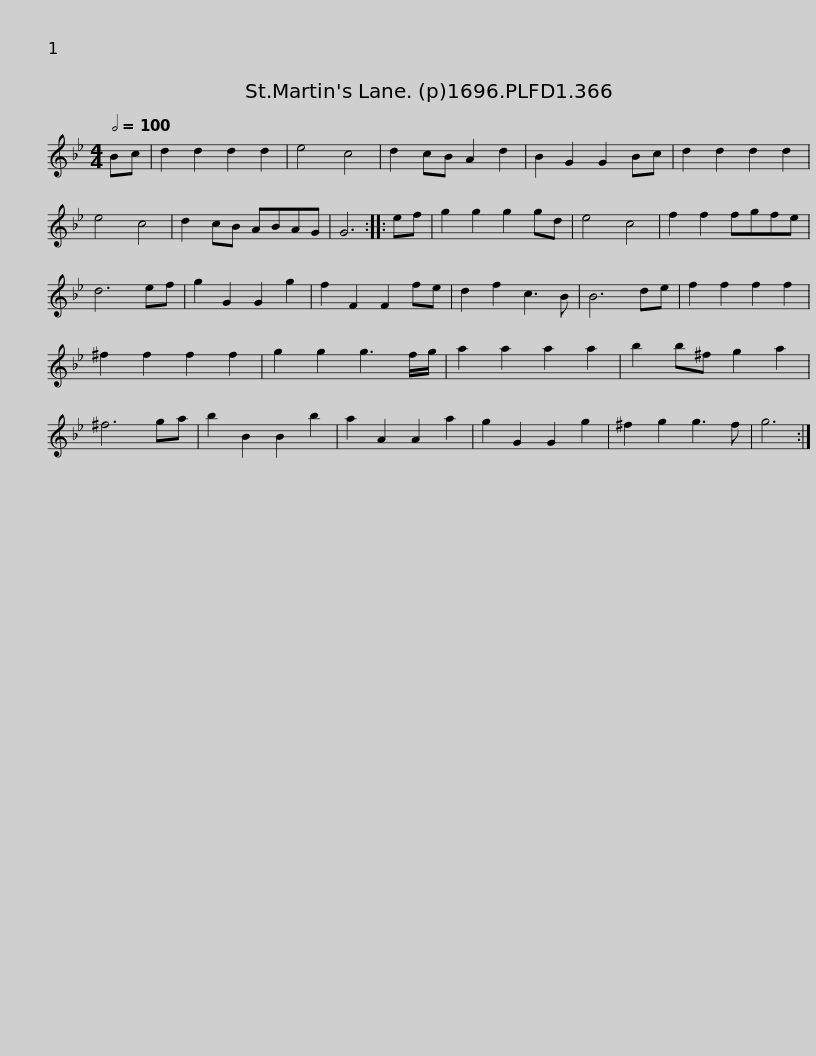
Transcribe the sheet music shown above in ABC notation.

X:1
L:1/8
Q:1/2=100
M:4/4
I:linebreak $
K:Gmin
V:1 treble
V:1
 Bc | d2 d2 d2 d2 | e4 c4 | d2 cB A2 d2 | B2 G2 G2 Bc | %5
 d2 d2 d2 d2 | e4 c4 | d2 cB ABAG | G6 :: ef |$ %10
 g2 g2 g2 gd | e4 c4 | f2 f2 fgfe | d6 ef | g2 G2 G2 g2 | %15
 f2 F2 F2 fe | d2 f2 c3 B | B6 de | f2 f2 f2 f2 | ^f2 f2 f2 f2 |$ %20
 g2 g2 g3 f/g/ | a2 a2 a2 a2 | b2 b^f g2 a2 | ^f6 ga | b2 B2 B2 b2 | %25
 a2 A2 A2 a2 | g2 G2 G2 g2 | ^f2 g2 g3 f | g6 :| %29
